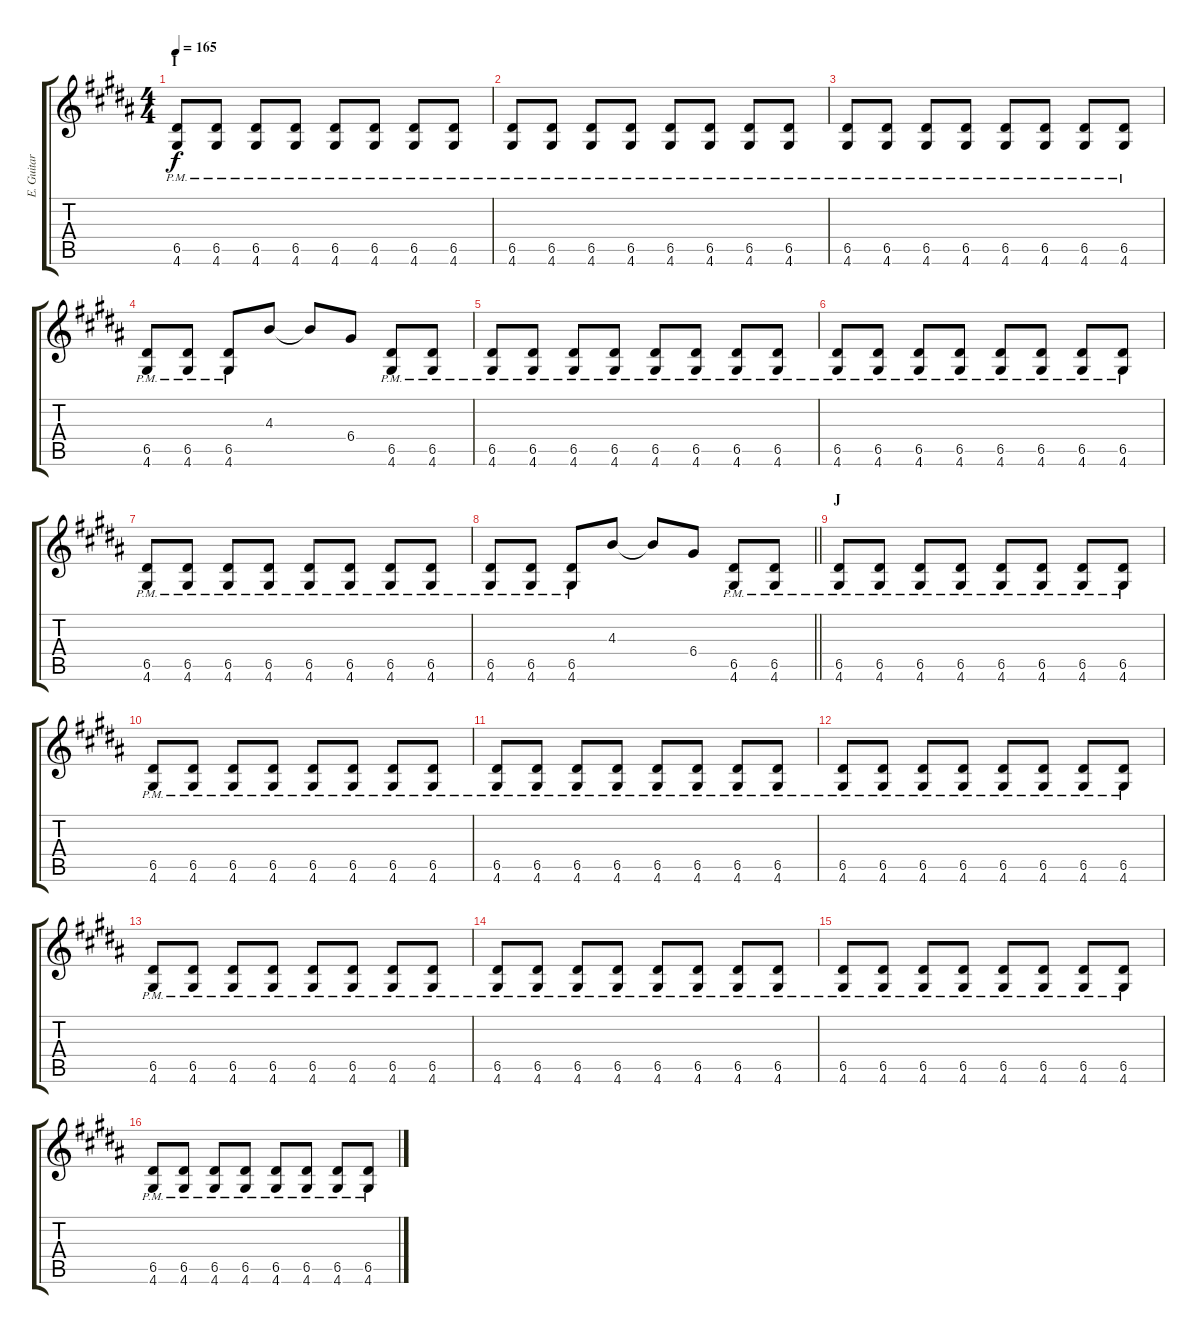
\track ("E. Guitar I" "E. Guitar ") {instrument overdrivenguitar}
\staff {score tabs}
\tuning (E4 B3 G3 D3 A2 E2) {hide}
\ts (4 4)
\section ("" "I")
\tempo 165
\clef g2
\ks b
(6.5{pm} 4.6{pm}).8{dy f} (6.5{pm} 4.6{pm}).8 (6.5{pm} 4.6{pm}).8 (6.5{pm} 4.6{pm}).8 (6.5{pm} 4.6{pm}).8 (6.5{pm} 4.6{pm}).8 (6.5{pm} 4.6{pm}).8 (6.5{pm} 4.6{pm}).8 |
(6.5{pm} 4.6{pm}).8 (6.5{pm} 4.6{pm}).8 (6.5{pm} 4.6{pm}).8 (6.5{pm} 4.6{pm}).8 (6.5{pm} 4.6{pm}).8 (6.5{pm} 4.6{pm}).8 (6.5{pm} 4.6{pm}).8 (6.5{pm} 4.6{pm}).8 |
(6.5{pm} 4.6{pm}).8 (6.5{pm} 4.6{pm}).8 (6.5{pm} 4.6{pm}).8 (6.5{pm} 4.6{pm}).8 (6.5{pm} 4.6{pm}).8 (6.5{pm} 4.6{pm}).8 (6.5{pm} 4.6{pm}).8 (6.5{pm} 4.6{pm}).8 |
(6.5{pm} 4.6{pm}).8 (6.5{pm} 4.6{pm}).8 (6.5{pm} 4.6{pm}).8 4.3.8 4.3{t}.8 6.4.8 (6.5{pm} 4.6{pm}).8 (6.5{pm} 4.6{pm}).8 |
(6.5{pm} 4.6{pm}).8 (6.5{pm} 4.6{pm}).8 (6.5{pm} 4.6{pm}).8 (6.5{pm} 4.6{pm}).8 (6.5{pm} 4.6{pm}).8 (6.5{pm} 4.6{pm}).8 (6.5{pm} 4.6{pm}).8 (6.5{pm} 4.6{pm}).8 |
(6.5{pm} 4.6{pm}).8 (6.5{pm} 4.6{pm}).8 (6.5{pm} 4.6{pm}).8 (6.5{pm} 4.6{pm}).8 (6.5{pm} 4.6{pm}).8 (6.5{pm} 4.6{pm}).8 (6.5{pm} 4.6{pm}).8 (6.5{pm} 4.6{pm}).8 |
(6.5{pm} 4.6{pm}).8 (6.5{pm} 4.6{pm}).8 (6.5{pm} 4.6{pm}).8 (6.5{pm} 4.6{pm}).8 (6.5{pm} 4.6{pm}).8 (6.5{pm} 4.6{pm}).8 (6.5{pm} 4.6{pm}).8 (6.5{pm} 4.6{pm}).8 |
\barLineRight lightlight
(6.5{pm} 4.6{pm}).8 (6.5{pm} 4.6{pm}).8 (6.5{pm} 4.6{pm}).8 4.3.8 4.3{t}.8 6.4.8 (6.5{pm} 4.6{pm}).8 (6.5{pm} 4.6{pm}).8 |
\section ("" "J")
(6.5{pm} 4.6{pm}).8 (6.5{pm} 4.6{pm}).8 (6.5{pm} 4.6{pm}).8 (6.5{pm} 4.6{pm}).8 (6.5{pm} 4.6{pm}).8 (6.5{pm} 4.6{pm}).8 (6.5{pm} 4.6{pm}).8 (6.5{pm} 4.6{pm}).8 |
(6.5{pm} 4.6{pm}).8 (6.5{pm} 4.6{pm}).8 (6.5{pm} 4.6{pm}).8 (6.5{pm} 4.6{pm}).8 (6.5{pm} 4.6{pm}).8 (6.5{pm} 4.6{pm}).8 (6.5{pm} 4.6{pm}).8 (6.5{pm} 4.6{pm}).8 |
(6.5{pm} 4.6{pm}).8 (6.5{pm} 4.6{pm}).8 (6.5{pm} 4.6{pm}).8 (6.5{pm} 4.6{pm}).8 (6.5{pm} 4.6{pm}).8 (6.5{pm} 4.6{pm}).8 (6.5{pm} 4.6{pm}).8 (6.5{pm} 4.6{pm}).8 |
(6.5{pm} 4.6{pm}).8 (6.5{pm} 4.6{pm}).8 (6.5{pm} 4.6{pm}).8 (6.5{pm} 4.6{pm}).8 (6.5{pm} 4.6{pm}).8 (6.5{pm} 4.6{pm}).8 (6.5{pm} 4.6{pm}).8 (6.5{pm} 4.6{pm}).8 |
(6.5{pm} 4.6{pm}).8 (6.5{pm} 4.6{pm}).8 (6.5{pm} 4.6{pm}).8 (6.5{pm} 4.6{pm}).8 (6.5{pm} 4.6{pm}).8 (6.5{pm} 4.6{pm}).8 (6.5{pm} 4.6{pm}).8 (6.5{pm} 4.6{pm}).8 |
(6.5{pm} 4.6{pm}).8 (6.5{pm} 4.6{pm}).8 (6.5{pm} 4.6{pm}).8 (6.5{pm} 4.6{pm}).8 (6.5{pm} 4.6{pm}).8 (6.5{pm} 4.6{pm}).8 (6.5{pm} 4.6{pm}).8 (6.5{pm} 4.6{pm}).8 |
(6.5{pm} 4.6{pm}).8 (6.5{pm} 4.6{pm}).8 (6.5{pm} 4.6{pm}).8 (6.5{pm} 4.6{pm}).8 (6.5{pm} 4.6{pm}).8 (6.5{pm} 4.6{pm}).8 (6.5{pm} 4.6{pm}).8 (6.5{pm} 4.6{pm}).8 |
(6.5{pm} 4.6{pm}).8 (6.5{pm} 4.6{pm}).8 (6.5{pm} 4.6{pm}).8 (6.5{pm} 4.6{pm}).8 (6.5{pm} 4.6{pm}).8 (6.5{pm} 4.6{pm}).8 (6.5{pm} 4.6{pm}).8 (6.5{pm} 4.6{pm}).8
